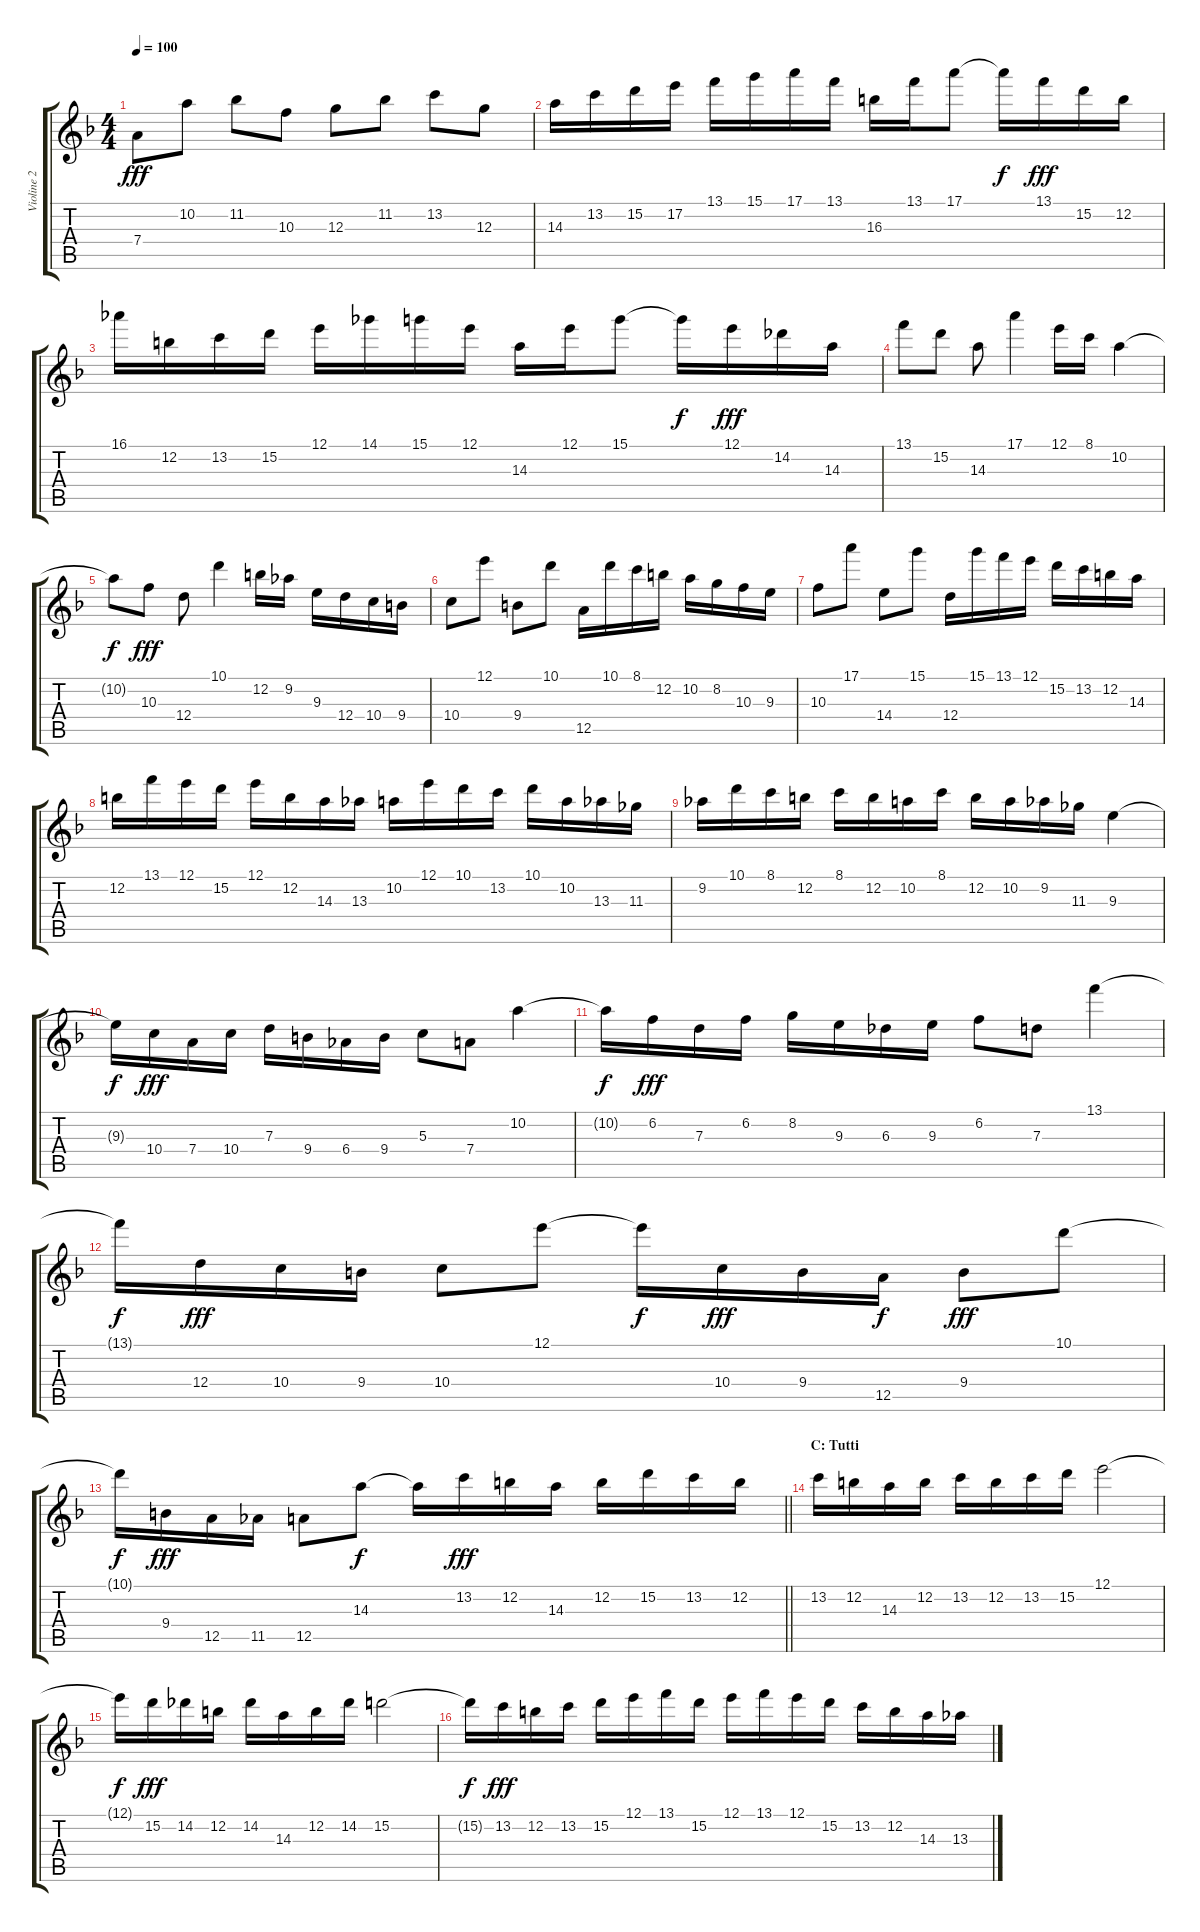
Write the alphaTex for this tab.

\track ("Violine 2 (Solo)" "Violine 2 ") {instrument overdrivenguitar}
\staff {score tabs}
\tuning (E4 B3 G3 D3 A2 E2) {hide}
\ts (4 4)
\tempo 100
\clef g2
\ks dminor
7.4.8{dy fff} 10.2.8 11.2.8 10.3.8 12.3.8 11.2.8 13.2.8 12.3.8 |
14.3.16 13.2.16 15.2.16 17.2.16 13.1.16 15.1.16 17.1.16 13.1.16 16.3.16 13.1.16 17.1.8 17.1{t}.16{dy f} 13.1.16{dy fff} 15.2.16 12.2.16 |
16.1.16 12.2.16 13.2.16 15.2.16 12.1.16 14.1.16 15.1.16 12.1.16 14.3.16 12.1.16 15.1.8 15.1{t}.16{dy f} 12.1.16{dy fff} 14.2.16 14.3.16 |
13.1.8 15.2.8 14.3.8 17.1.4 12.1.16 8.1.16 10.2.4 |
10.2{t}.8{dy f} 10.3.8{dy fff} 12.4.8 10.1.4 12.2.16 9.2.16 9.3.16 12.4.16 10.4.16 9.4.16 |
10.4.8 12.1.8 9.4.8 10.1.8 12.5.16 10.1.16 8.1.16 12.2.16 10.2.16 8.2.16 10.3.16 9.3.16 |
10.3.8 17.1.8 14.4.8 15.1.8 12.4.16 15.1.16 13.1.16 12.1.16 15.2.16 13.2.16 12.2.16 14.3.16 |
12.2.16 13.1.16 12.1.16 15.2.16 12.1.16 12.2.16 14.3.16 13.3.16 10.2.16 12.1.16 10.1.16 13.2.16 10.1.16 10.2.16 13.3.16 11.3.16 |
9.2.16 10.1.16 8.1.16 12.2.16 8.1.16 12.2.16 10.2.16 8.1.16 12.2.16 10.2.16 9.2.16 11.3.16 9.3.4 |
9.3{t}.16{dy f} 10.4.16{dy fff} 7.4.16 10.4.16 7.3.16 9.4.16 6.4.16 9.4.16 5.3.8 7.4.8 10.2.4 |
10.2{t}.16{dy f} 6.2.16{dy fff} 7.3.16 6.2.16 8.2.16 9.3.16 6.3.16 9.3.16 6.2.8 7.3.8 13.1.4 |
13.1{t}.16{dy f} 12.4.16{dy fff} 10.4.16 9.4.16 10.4.8 12.1.8 12.1{t}.16{dy f} 10.4.16{dy fff} 9.4.16 12.5.16{dy f} 9.4.8{dy fff} 10.1.8 |
\barLineRight lightlight
10.1{t}.16{dy f} 9.4.16{dy fff} 12.5.16 11.5.16 12.5.8 14.3.8{dy f} 14.3{t}.16 13.2.16{dy fff} 12.2.16 14.3.16 12.2.16 15.2.16 13.2.16 12.2.16 |
\section ("" "C: Tutti")
13.2.16 12.2.16 14.3.16 12.2.16 13.2.16 12.2.16 13.2.16 15.2.16 12.1.2 |
12.1{t}.16{dy f} 15.2.16{dy fff} 14.2.16 12.2.16 14.2.16 14.3.16 12.2.16 14.2.16 15.2.2 |
15.2{t}.16{dy f} 13.2.16{dy fff} 12.2.16 13.2.16 15.2.16 12.1.16 13.1.16 15.2.16 12.1.16 13.1.16 12.1.16 15.2.16 13.2.16 12.2.16 14.3.16 13.3.16
